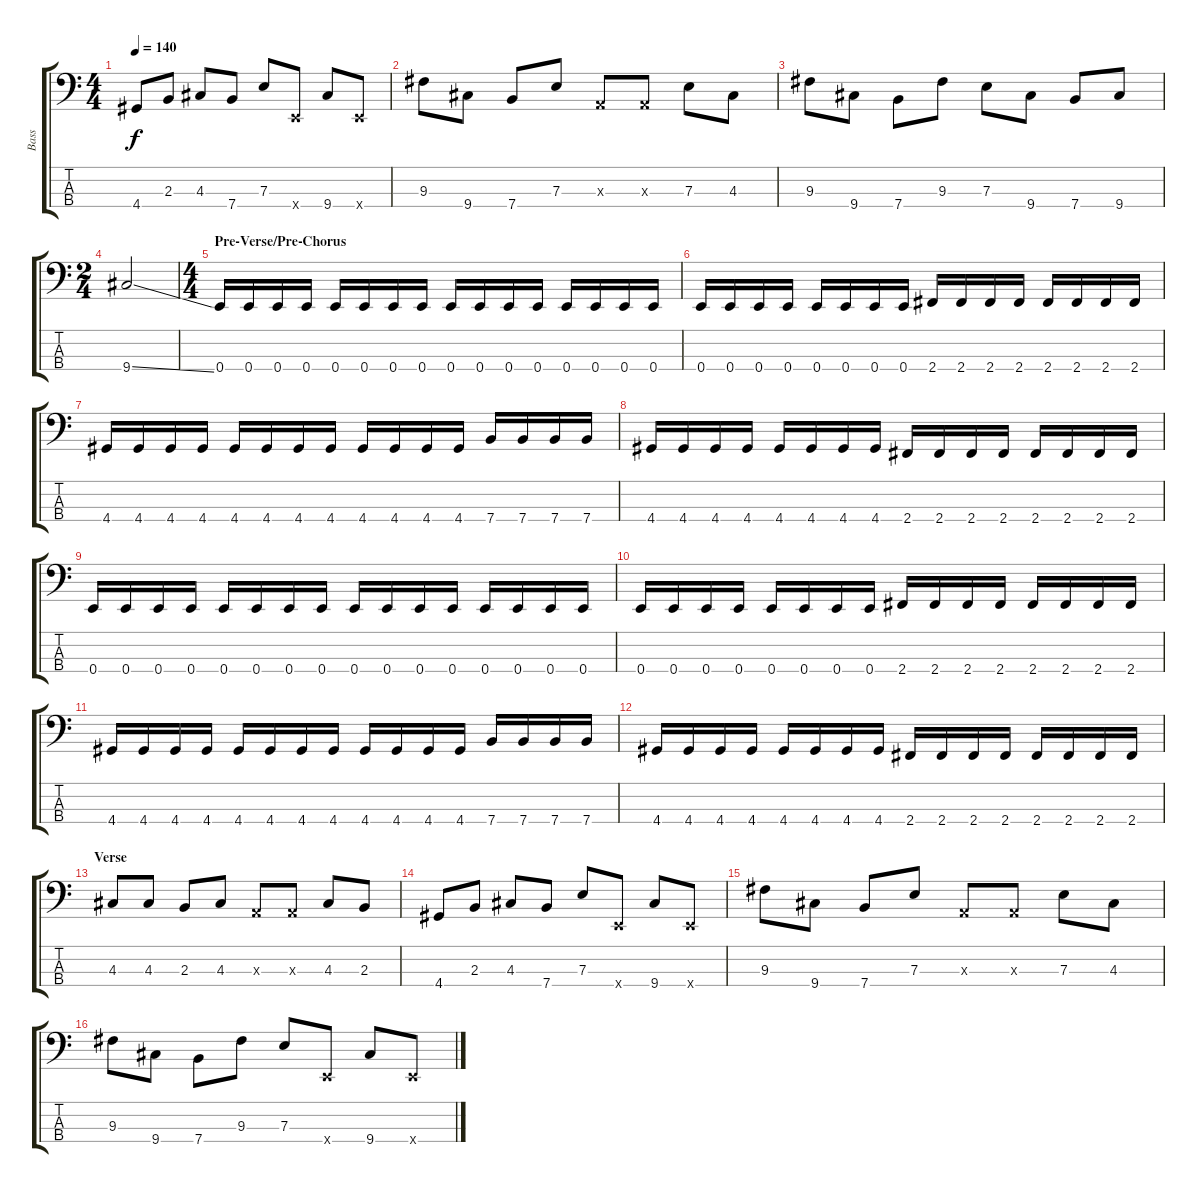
\track ("Bass" "Bass") {instrument electricbasspick}
\staff {score tabs}
\tuning (G2 D2 A1 E1) {hide}
\ts (4 4)
\tempo 140
\clef f4
\ks c
4.4.8{dy f} 2.3.8 4.3.8 7.4.8 7.3.8 0.4{x}.8 9.4.8 0.4{x}.8 |
9.3.8 9.4.8 7.4.8 7.3.8 0.3{x}.8 0.3{x}.8 7.3.8 4.3.8 |
9.3.8 9.4.8 7.4.8 9.3.8 7.3.8 9.4.8 7.4.8 9.4.8 |
\ts (2 4)
9.4{ss}.2 |
\ts (4 4)
\section ("" "Pre-Verse/Pre-Chorus")
0.4.16 0.4.16 0.4.16 0.4.16 0.4.16 0.4.16 0.4.16 0.4.16 0.4.16 0.4.16 0.4.16 0.4.16 0.4.16 0.4.16 0.4.16 0.4.16 |
0.4.16 0.4.16 0.4.16 0.4.16 0.4.16 0.4.16 0.4.16 0.4.16 2.4.16 2.4.16 2.4.16 2.4.16 2.4.16 2.4.16 2.4.16 2.4.16 |
4.4.16 4.4.16 4.4.16 4.4.16 4.4.16 4.4.16 4.4.16 4.4.16 4.4.16 4.4.16 4.4.16 4.4.16 7.4.16 7.4.16 7.4.16 7.4.16 |
4.4.16 4.4.16 4.4.16 4.4.16 4.4.16 4.4.16 4.4.16 4.4.16 2.4.16 2.4.16 2.4.16 2.4.16 2.4.16 2.4.16 2.4.16 2.4.16 |
0.4.16 0.4.16 0.4.16 0.4.16 0.4.16 0.4.16 0.4.16 0.4.16 0.4.16 0.4.16 0.4.16 0.4.16 0.4.16 0.4.16 0.4.16 0.4.16 |
0.4.16 0.4.16 0.4.16 0.4.16 0.4.16 0.4.16 0.4.16 0.4.16 2.4.16 2.4.16 2.4.16 2.4.16 2.4.16 2.4.16 2.4.16 2.4.16 |
4.4.16 4.4.16 4.4.16 4.4.16 4.4.16 4.4.16 4.4.16 4.4.16 4.4.16 4.4.16 4.4.16 4.4.16 7.4.16 7.4.16 7.4.16 7.4.16 |
4.4.16 4.4.16 4.4.16 4.4.16 4.4.16 4.4.16 4.4.16 4.4.16 2.4.16 2.4.16 2.4.16 2.4.16 2.4.16 2.4.16 2.4.16 2.4.16 |
\section ("" "Verse")
4.3.8 4.3.8 2.3.8 4.3.8 0.3{x}.8 0.3{x}.8 4.3.8 2.3.8 |
4.4.8 2.3.8 4.3.8 7.4.8 7.3.8 0.4{x}.8 9.4.8 0.4{x}.8 |
9.3.8 9.4.8 7.4.8 7.3.8 0.3{x}.8 0.3{x}.8 7.3.8 4.3.8 |
9.3.8 9.4.8 7.4.8 9.3.8 7.3.8 0.4{x}.8 9.4.8 0.4{x}.8
